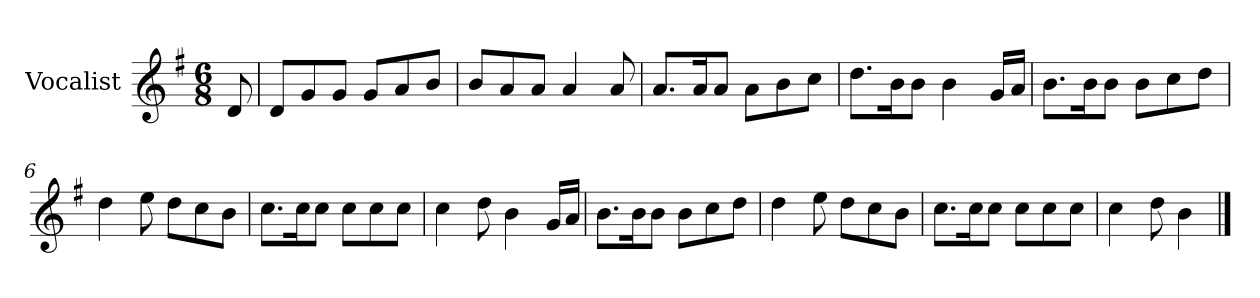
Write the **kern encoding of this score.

**kern
*part1
*staff1
*I"Vocalist
*k[f#]
*G:
*M6/8
=
8d
=1
8dL
8g
8gJ
8gL
8a
8bJ
=2
8bL
8a
8aJ
4a
8a
=3
8.aL
16aK
8aJ
8aL
8b
8ccJ
=4
8.ddL
16bK
8bJ
4b
16gLL
16aJJ
=5
8.bL
16bK
8bJ
8bL
8cc
8ddJ
=6
4dd
8ee
8ddL
8cc
8bJ
=7
8.ccL
16ccK
8ccJ
8ccL
8cc
8ccJ
=8
4cc
8dd
4b
16gLL
16aJJ
=9
8.bL
16bK
8bJ
8bL
8cc
8ddJ
=10
4dd
8ee
8ddL
8cc
8bJ
=11
8.ccL
16ccK
8ccJ
8ccL
8cc
8ccJ
=12
4cc
8dd
4b
==
*-
